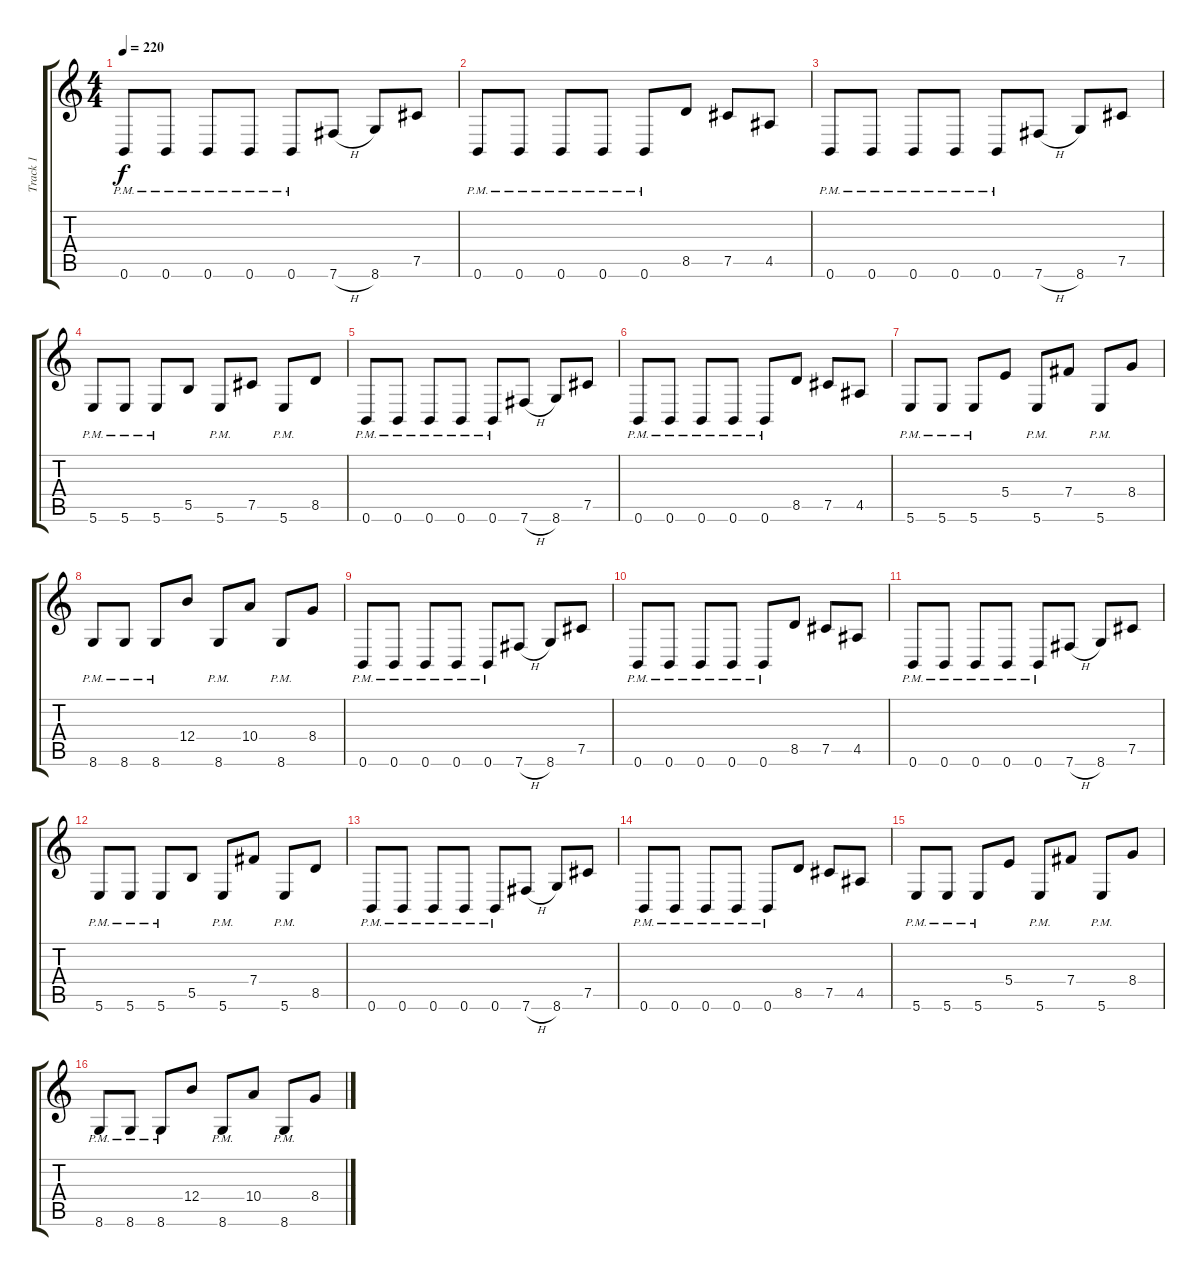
\track ("Track 1" "Track 1") {instrument distortionguitar}
\staff {score tabs}
\tuning (Db4 Ab3 E3 B2 Gb2 B1) {hide}
\ts (4 4)
\tempo 220
\clef g2
\ks c
0.6{pm}.8{dy f} 0.6{pm}.8 0.6{pm}.8 0.6{pm}.8 0.6{pm}.8 7.6{h}.8 8.6.8 7.5.8 |
0.6{pm}.8 0.6{pm}.8 0.6{pm}.8 0.6{pm}.8 0.6{pm}.8 8.5.8 7.5.8 4.5.8 |
0.6{pm}.8 0.6{pm}.8 0.6{pm}.8 0.6{pm}.8 0.6{pm}.8 7.6{h}.8 8.6.8 7.5.8 |
5.6{pm}.8 5.6{pm}.8 5.6{pm}.8 5.5.8 5.6{pm}.8 7.5.8 5.6{pm}.8 8.5.8 |
0.6{pm}.8 0.6{pm}.8 0.6{pm}.8 0.6{pm}.8 0.6{pm}.8 7.6{h}.8 8.6.8 7.5.8 |
0.6{pm}.8 0.6{pm}.8 0.6{pm}.8 0.6{pm}.8 0.6{pm}.8 8.5.8 7.5.8 4.5.8 |
5.6{pm}.8 5.6{pm}.8 5.6{pm}.8 5.4.8 5.6{pm}.8 7.4.8 5.6{pm}.8 8.4.8 |
8.6{pm}.8 8.6{pm}.8 8.6{pm}.8 12.4.8 8.6{pm}.8 10.4.8 8.6{pm}.8 8.4.8 |
0.6{pm}.8 0.6{pm}.8 0.6{pm}.8 0.6{pm}.8 0.6{pm}.8 7.6{h}.8 8.6.8 7.5.8 |
0.6{pm}.8 0.6{pm}.8 0.6{pm}.8 0.6{pm}.8 0.6{pm}.8 8.5.8 7.5.8 4.5.8 |
0.6{pm}.8 0.6{pm}.8 0.6{pm}.8 0.6{pm}.8 0.6{pm}.8 7.6{h}.8 8.6.8 7.5.8 |
5.6{pm}.8 5.6{pm}.8 5.6{pm}.8 5.5.8 5.6{pm}.8 7.4.8 5.6{pm}.8 8.5.8 |
0.6{pm}.8 0.6{pm}.8 0.6{pm}.8 0.6{pm}.8 0.6{pm}.8 7.6{h}.8 8.6.8 7.5.8 |
0.6{pm}.8 0.6{pm}.8 0.6{pm}.8 0.6{pm}.8 0.6{pm}.8 8.5.8 7.5.8 4.5.8 |
5.6{pm}.8 5.6{pm}.8 5.6{pm}.8 5.4.8 5.6{pm}.8 7.4.8 5.6{pm}.8 8.4.8 |
8.6{pm}.8 8.6{pm}.8 8.6{pm}.8 12.4.8 8.6{pm}.8 10.4.8 8.6{pm}.8 8.4.8
